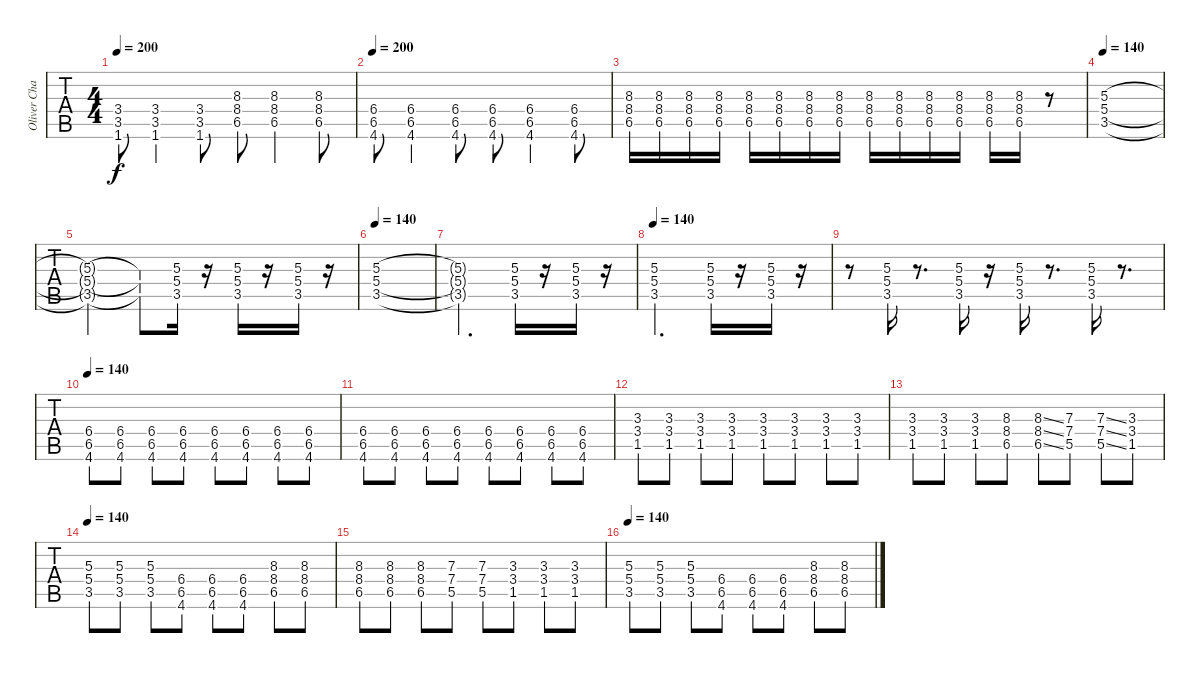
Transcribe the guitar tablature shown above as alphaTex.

\track ("Oliver Chapoy" "Oliver Cha") {instrument distortionguitar}
\staff {tabs}
\tuning (E4 B3 G3 D3 A2 E2) {hide}
\ts (4 4)
\tempo 200
\clef g2
\ks c
(3.4 3.5 1.6).8{dy f} (3.4 3.5 1.6).4 (3.4 3.5 1.6).8 (8.3 8.4 6.5).8 (8.3 8.4 6.5).4 (8.3 8.4 6.5).8 |
\tempo 200
(6.4 6.5 4.6).8 (6.4 6.5 4.6).4 (6.4 6.5 4.6).8 (6.4 6.5 4.6).8 (6.4 6.5 4.6).4 (6.4 6.5 4.6).8 |
(8.3 8.4 6.5).16 (8.3 8.4 6.5).16 (8.3 8.4 6.5).16 (8.3 8.4 6.5).16 (8.3 8.4 6.5).16 (8.3 8.4 6.5).16 (8.3 8.4 6.5).16 (8.3 8.4 6.5).16 (8.3 8.4 6.5).16 (8.3 8.4 6.5).16 (8.3 8.4 6.5).16 (8.3 8.4 6.5).16 (8.3 8.4 6.5).16 (8.3 8.4 6.5).16 r.8 |
\tempo 140
(5.3 5.4 3.5).1 |
(5.3{t} 5.4{t} 3.5{t}).2 (5.3{t} 5.4{t} 3.5{t}).8 (5.3 5.4 3.5).16 r.16 (5.3 5.4 3.5).16 r.16 (5.3 5.4 3.5).16 r.16 |
\tempo 140
(5.3 5.4 3.5).1 |
(5.3{t} 5.4{t} 3.5{t}).2{d} (5.3 5.4 3.5).16 r.16 (5.3 5.4 3.5).16 r.16 |
\tempo 140
(5.3 5.4 3.5).2{d} (5.3 5.4 3.5).16 r.16 (5.3 5.4 3.5).16 r.16 |
r.8 (5.3 5.4 3.5).16 r.8{d} (5.3 5.4 3.5).16 r.16 (5.3 5.4 3.5).16 r.8{d} (5.3 5.4 3.5).16 r.8{d} |
\tempo 140
(6.4 6.5 4.6).8 (6.4 6.5 4.6).8 (6.4 6.5 4.6).8 (6.4 6.5 4.6).8 (6.4 6.5 4.6).8 (6.4 6.5 4.6).8 (6.4 6.5 4.6).8 (6.4 6.5 4.6).8 |
(6.4 6.5 4.6).8 (6.4 6.5 4.6).8 (6.4 6.5 4.6).8 (6.4 6.5 4.6).8 (6.4 6.5 4.6).8 (6.4 6.5 4.6).8 (6.4 6.5 4.6).8 (6.4 6.5 4.6).8 |
(3.3 3.4 1.5).8 (3.3 3.4 1.5).8 (3.3 3.4 1.5).8 (3.3 3.4 1.5).8 (3.3 3.4 1.5).8 (3.3 3.4 1.5).8 (3.3 3.4 1.5).8 (3.3 3.4 1.5).8 |
(3.3 3.4 1.5).8 (3.3 3.4 1.5).8 (3.3 3.4 1.5).8 (8.3 8.4 6.5).8 (8.3{ss} 8.4{ss} 6.5{ss}).8 (7.3 7.4 5.5).8 (7.3{ss} 7.4{ss} 5.5{ss}).8 (3.3 3.4 1.5).8 |
\tempo 140
(5.3 5.4 3.5).8 (5.3 5.4 3.5).8 (5.3 5.4 3.5).8 (6.4 6.5 4.6).8 (6.4 6.5 4.6).8 (6.4 6.5 4.6).8 (8.3 8.4 6.5).8 (8.3 8.4 6.5).8 |
(8.3 8.4 6.5).8 (8.3 8.4 6.5).8 (8.3 8.4 6.5).8 (7.3 7.4 5.5).8 (7.3 7.4 5.5).8 (3.3 3.4 1.5).8 (3.3 3.4 1.5).8 (3.3 3.4 1.5).8 |
\tempo 140
(5.3 5.4 3.5).8 (5.3 5.4 3.5).8 (5.3 5.4 3.5).8 (6.4 6.5 4.6).8 (6.4 6.5 4.6).8 (6.4 6.5 4.6).8 (8.3 8.4 6.5).8 (8.3 8.4 6.5).8
